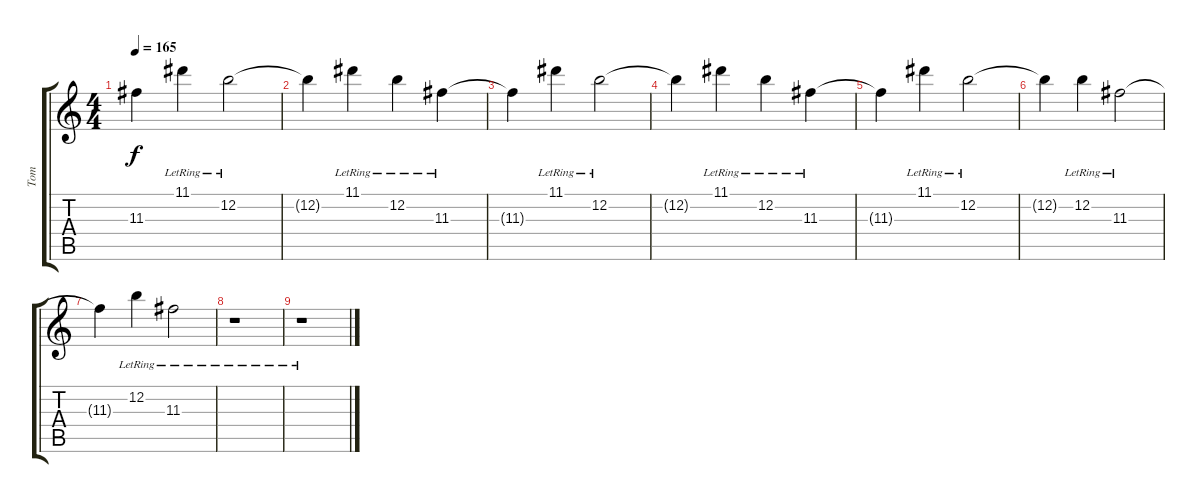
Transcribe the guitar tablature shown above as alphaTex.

\track ("Tom" "Tom") {instrument electricguitarclean}
\staff {score tabs}
\tuning (E4 B3 G3 D3 A2 E2) {hide}
\ts (4 4)
\tempo 165
\clef g2
\ks c
11.3{t}.4{dy f} 11.1{lr}.4 12.2{lr}.2 |
12.2{t}.4 11.1{lr}.4 12.2{lr}.4 11.3{lr}.4 |
11.3{t}.4 11.1{lr}.4 12.2{lr}.2 |
12.2{t}.4 11.1{lr}.4 12.2{lr}.4 11.3{lr}.4 |
11.3{t}.4 11.1{lr}.4 12.2{lr}.2 |
12.2{t}.4 12.2{lr}.4 11.3{lr}.2 |
11.3{t}.4 12.2{lr}.4 11.3{lr}.2 |
r.1 |
r.1
